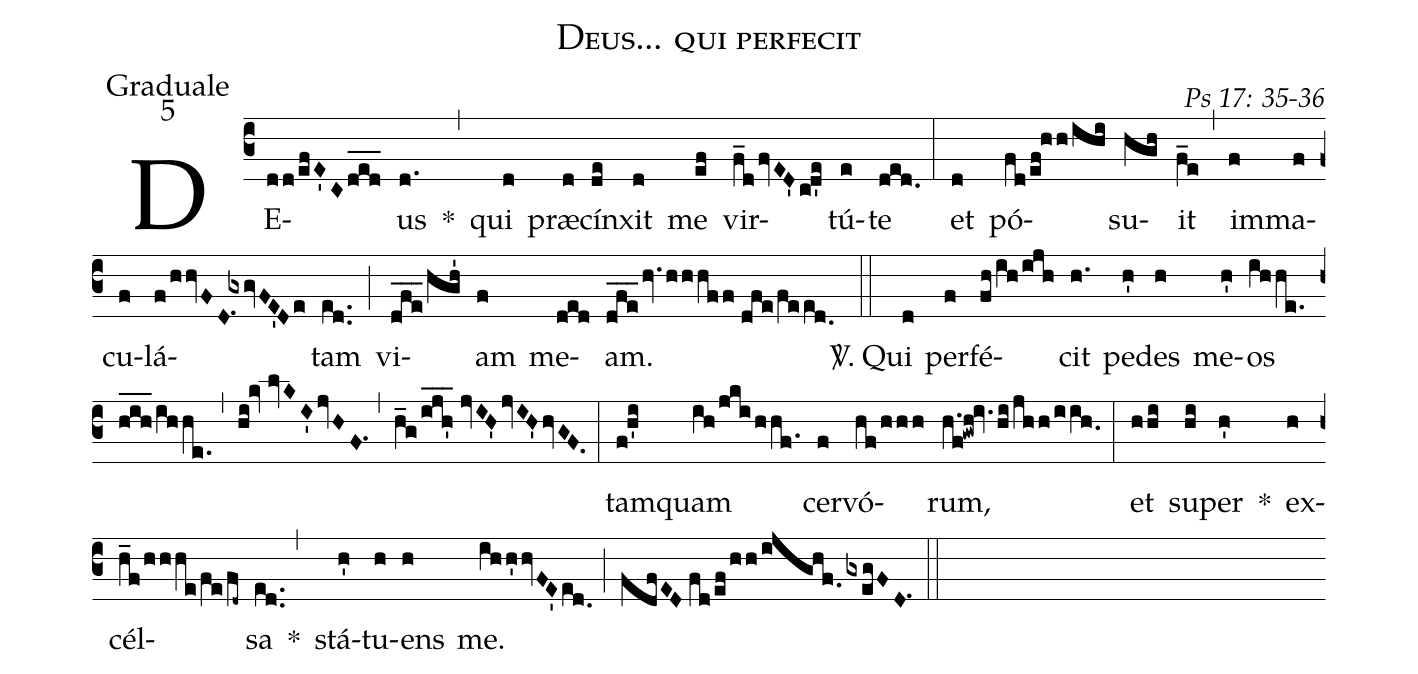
name: Deus... qui perfecit;
office-part: Graduale;
mode: 5;
commentary: Ps 17: 35-36;
%%
(c3) DE(dd/efE'Cd_e_d_)us(d.) *(,) qui(d) præ(d)cín(de)xit(d) me(ef) vir(f_dfvED'cd'e)tú(e)te(ded.) (:)
et(d) pó(fd/ef!hh/ihi)su(hgh)it(f_e) (,) im(f)ma(f)cu(f)lá(f/hhvFD.1/[-1.5]gxgvFE'De)tam(ed..) (;) vi(dfe___/hgh')am(f) me(ded)am.(dfe___hv.hhhff//dfe/feed.0) (::)
<sp>V/</sp>. Qui(d) per(f)fé(fh/ih/ijh)cit(h.) pe(h')des(h) me(h')os(ihhe./h_i_h_/ihhe.) (,) (hi!kv//lvKI'jvHF.1) (,) (h_g/ijh'___//jvIH'jvIH'hvGF.) (:)
tam(f!h'i)quam(ih/jkihhf.) cer(f)vó(hf/hhh)rum,(h.f!gwh!iv.hi/jhh/iih.0) (:)
et(hhi) su(hi)per(h') *() ex(h)cél(h_f/hhhe/fe/fd~)sa(ed..) *(,)
() stá(h')tu(h)ens(h) me.(ihh'hvFE'ed.0) (;) (fdfED//fd/ef/hh/ijghf.0gxegFD.1) (::)
